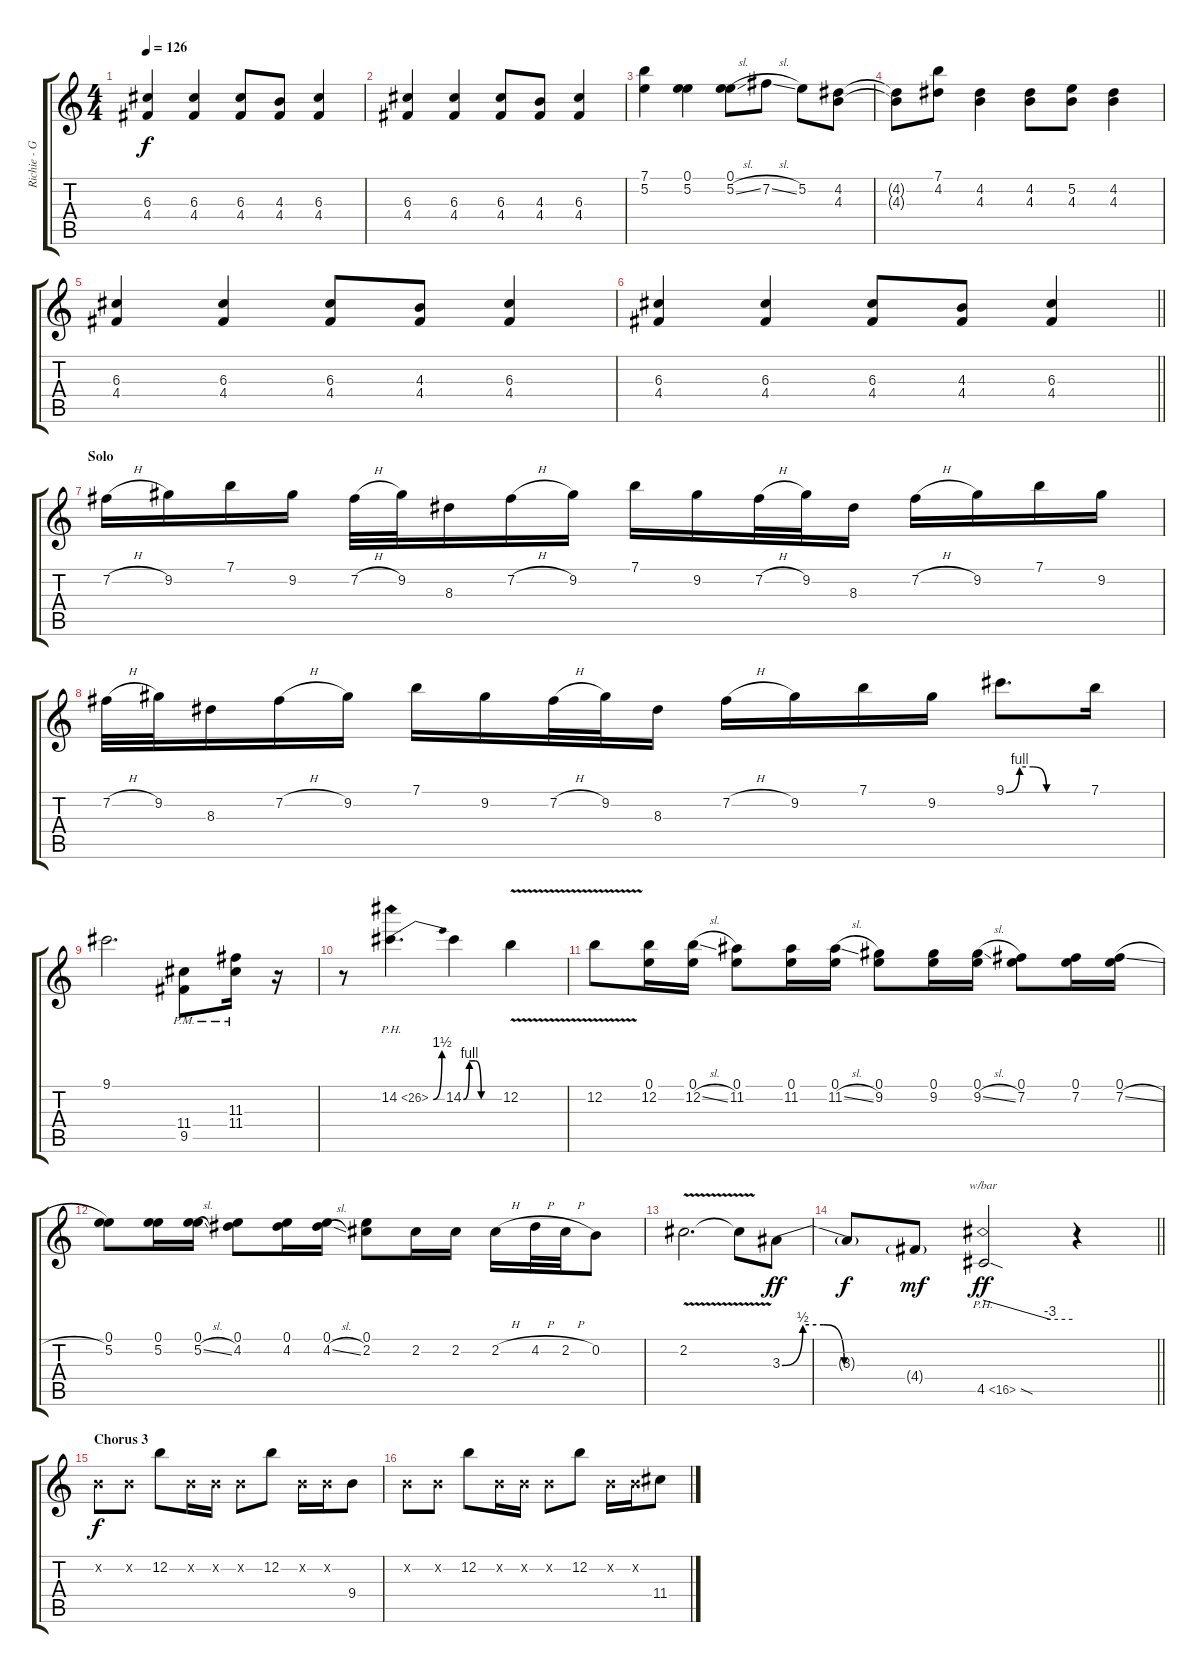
\track ("Richie - Guitar 1" "Richie - G") {instrument overdrivenguitar}
\staff {score tabs}
\tuning (E4 B3 G3 D3 A2 E2) {hide}
\ts (4 4)
\tempo 126
\clef g2
\ks c
(6.3 4.4).4{dy f} (6.3 4.4).4 (6.3 4.4).8 (4.3 4.4).8 (6.3 4.4).4 |
(6.3 4.4).4 (6.3 4.4).4 (6.3 4.4).8 (4.3 4.4).8 (6.3 4.4).4 |
(7.1 5.2).4 (0.1 5.2).4 (0.1 5.2{sl}).8 7.2{sl}.8 5.2.8 (4.2 4.3).8 |
(4.2{t} 4.3{t}).8 (7.1 4.2).8 (4.2 4.3).4 (4.2 4.3).8 (5.2 4.3).8 (4.2 4.3).4 |
(6.3 4.4).4 (6.3 4.4).4 (6.3 4.4).8 (4.3 4.4).8 (6.3 4.4).4 |
\barLineRight lightlight
(6.3 4.4).4 (6.3 4.4).4 (6.3 4.4).8 (4.3 4.4).8 (6.3 4.4).4 |
\section ("" "Solo")
7.2{h}.16{volume 12} 9.2.16 7.1.16 9.2.16 7.2{h}.32 9.2.32 8.3.16 7.2{h}.16 9.2.16 7.1.16 9.2.16 7.2{h}.32 9.2.32 8.3.16 7.2{h}.16 9.2.16 7.1.16 9.2.16 |
7.2{h}.32 9.2.32 8.3.16 7.2{h}.16 9.2.16 7.1.16 9.2.16 7.2{h}.32 9.2.32 8.3.16 7.2{h}.16 9.2.16 7.1.16 9.2.16 9.1{be (custom 0 0 10 4 20 4 30 0 60 0)}.8{d} 7.1.16 |
9.1.2{d} (11.4 9.5{pm}).8 (11.3{pm} 11.4).16 r.16 |
r.8 14.2{be (bend 0 0 60 6) ph 12}.4{d} 14.2{be (custom 0 0 10 4 20 4 30 0 60 0)}.4 12.2{v}.4 |
12.2{v}.8 (0.1 12.2).16 (0.1 12.2{sl}).16 (0.1 11.2).8 (0.1 11.2).16 (0.1 11.2{sl}).16 (0.1 9.2).8 (0.1 9.2).16 (0.1 9.2{sl}).16 (0.1 7.2).8 (0.1 7.2).16 (0.1 7.2{sl}).16 |
(0.1 5.2).8 (0.1 5.2).16 (0.1 5.2{sl}).16 (0.1 4.2).8 (0.1 4.2).16 (0.1 4.2{sl}).16 (0.1 2.2).8 2.2.16 2.2.16 2.2{h}.16 4.2{h}.32 2.2{h}.32 0.2.8 |
2.2{v}.2{d} 2.2{t}.8 3.3{be (custom 0 0 10 2 20 2 30 0 60 0)}.8{dy ff} |
\barLineRight lightlight
3.3{t}.8{dy f} 4.4{g}.8{dy mf} 4.5{ph 12 sod}.2{tbe (custom default 0 0 45 -12 60 -12) dy ff} r.4 |
\section ("" "Chorus 3")
0.2{x}.8{dy f volume 10} 0.2{x}.8 12.2.8 0.2{x}.16 0.2{x}.16 0.2{x}.8 12.2.8 0.2{x}.16 0.2{x}.16 9.4.8 |
0.2{x}.8 0.2{x}.8 12.2.8 0.2{x}.16 0.2{x}.16 0.2{x}.8 12.2.8 0.2{x}.16 0.2{x}.16 11.4.8
